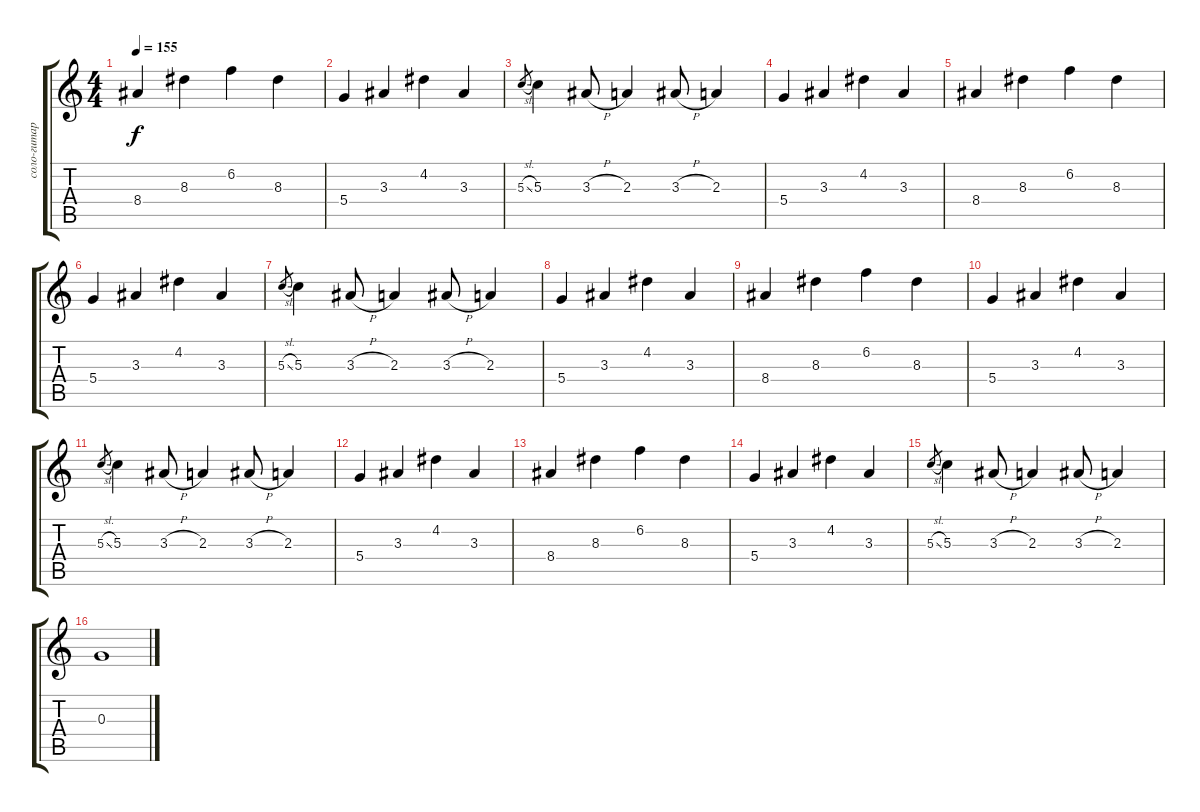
\track ("соло-гитара Shura Bi" "соло-гитар") {instrument electricguitarjazz}
\staff {score tabs}
\tuning (E4 B3 G3 D3 A2 E2) {hide}
\ts (4 4)
\tempo 155
\clef g2
\ks c
8.4.4{dy f} 8.3.4 6.2.4 8.3.4 |
5.4.4 3.3.4 4.2.4 3.3.4 |
5.3{sl}.8{gr} 5.3.4 3.3{h}.8 2.3.4 3.3{h}.8 2.3.4 |
5.4.4 3.3.4 4.2.4 3.3.4 |
8.4.4 8.3.4 6.2.4 8.3.4 |
5.4.4 3.3.4 4.2.4 3.3.4 |
5.3{sl}.8{gr} 5.3.4 3.3{h}.8 2.3.4 3.3{h}.8 2.3.4 |
5.4.4 3.3.4 4.2.4 3.3.4 |
8.4.4 8.3.4 6.2.4 8.3.4 |
5.4.4 3.3.4 4.2.4 3.3.4 |
5.3{sl}.8{gr} 5.3.4 3.3{h}.8 2.3.4 3.3{h}.8 2.3.4 |
5.4.4 3.3.4 4.2.4 3.3.4 |
8.4.4 8.3.4 6.2.4 8.3.4 |
5.4.4 3.3.4 4.2.4 3.3.4 |
5.3{sl}.8{gr} 5.3.4 3.3{h}.8 2.3.4 3.3{h}.8 2.3.4 |
0.3.1
